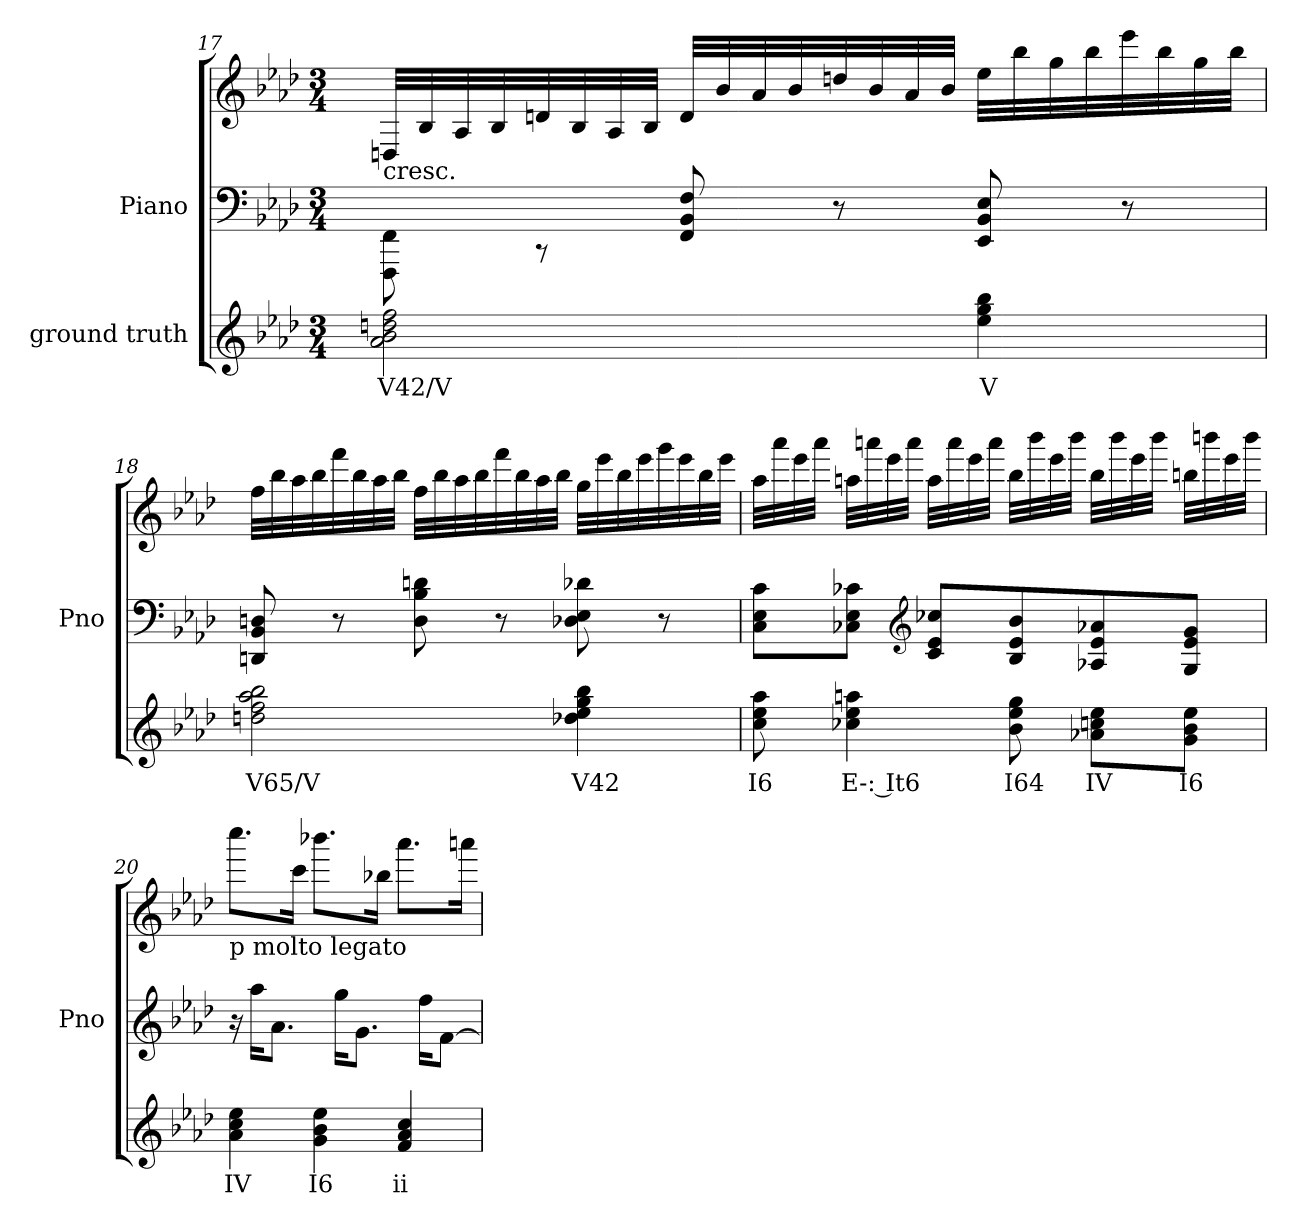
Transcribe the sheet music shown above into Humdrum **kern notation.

**kern	**text	**kern	**kern
*part2	*part2	*part1	*part1
*staff3	*staff3	*staff2	*staff1
*I"ground truth	*	*I"Piano	*
*	*	*I'Pno	*
!!LO:LB:g=z
*	*	*clefF4	*clefG2
*k[b-e-a-d-]	*	*k[b-e-a-d-]	*k[b-e-a-d-]
*A-:	*	*A-:	*A-:
*M3/4	*	*M3/4	*M3/4
=17	=17	=17	=17
!	!	!LO:TX:a:t=cresc.	!
2a- 2b- 2ddn 2ff	V42/V	8FFF\ 8FF\	32Dn/LLL
.	.	.	32B-/
.	.	.	32A-/
.	.	.	32B-/
.	.	8rCC	32dn/
.	.	.	32B-/
.	.	.	32A-/
.	.	.	32B-/JJJ
.	.	8FF/ 8BB-/ 8F/	32d/LLL
.	.	.	32b-/
.	.	.	32a-/
.	.	.	32b-/
.	.	8r	32ddn/
.	.	.	32b-/
.	.	.	32a-/
.	.	.	32b-/JJJ
4ee- 4gg 4bb-	V	8EE-/ 8BB-/ 8E-/	32ee-\LLL
.	.	.	32bb-\
.	.	.	32gg\
.	.	.	32bb-\
.	.	8r	32eee-\
.	.	.	32bb-\
.	.	.	32gg\
.	.	.	32bb-\JJJ
!!LO:LB:g=z
=18	=18	=18	=18
2ddn 2ff 2aa- 2bb-	V65/V	8DDn/ 8BB-/ 8Dn/	32ff\LLL
.	.	.	32bb-\
.	.	.	32aa-\
.	.	.	32bb-\
.	.	8r	32fff\
.	.	.	32bb-\
.	.	.	32aa-\
.	.	.	32bb-\JJJ
.	.	8D\ 8B-\ 8dn\	32ff\LLL
.	.	.	32bb-\
.	.	.	32aa-\
.	.	.	32bb-\
.	.	8r	32fff\
.	.	.	32bb-\
.	.	.	32aa-\
.	.	.	32bb-\JJJ
4dd-X 4ee- 4gg 4bb-	V42	8D-X\ 8E-\ 8d-X\	32gg\LLL
.	.	.	32eee-\
.	.	.	32bb-\
.	.	.	32eee-\
.	.	8r	32ggg\
.	.	.	32eee-\
.	.	.	32bb-\
.	.	.	32eee-\JJJ
!!LO:PB:g=z
=19	=19	=19	=19
8cc 8ee- 8aa-	I6	8C\ 8E-\ 8c\L	32aa-\LLL
.	.	.	32aaa-\
.	.	.	32eee-\
.	.	.	32aaa-\JJJ
4cc-X 4ee- 4aan	E-: It6	8C-X\ 8E-\ 8c-X\J	32aan\LLL
.	.	.	32aaan\
.	.	.	32eee-\
.	.	.	32aaa\JJJ
*	*	*clefG2	*
.	.	8c-/ 8e-/ 8cc-X/L	32aa\LLL
.	.	.	32aaa\
.	.	.	32eee-\
.	.	.	32aaa\JJJ
8b- 8ee- 8gg	I64	8B-/ 8e-/ 8b-/	32bb-\LLL
.	.	.	32bbb-\
.	.	.	32eee-\
.	.	.	32bbb-\JJJ
8a-X 8ccn 8ee-L	IV	8A-X/ 8e-/ 8a-X/	32bb-\LLL
.	.	.	32bbb-\
.	.	.	32eee-\
.	.	.	32bbb-\JJJ
8g 8b- 8ee-J	I6	8G/ 8e-/ 8g/J	32bbn\LLL
.	.	.	32bbbn\
.	.	.	32eee-\
.	.	.	32bbb\JJJ
=20	=20	=20	=20
!	!	!	!LO:TX:b:t=p molto legato
4a- 4cc 4ee-	IV	16r	8.cccc\L
.	.	16aa-\KL	.
.	.	8.a-\J	.
.	.	.	16ccc\Jk
4g 4b- 4ee-	I6	.	8.bbb-X\L
.	.	16gg\KL	.
.	.	8.g\J	.
.	.	.	16bb-X\Jk
4f 4a- 4cc	ii	.	8.aaa-\L
.	.	16ff\KL	.
.	.	[8f\J	.
.	.	.	16aaan\Jk
=	=	=	=
*-	*-	*-	*-
